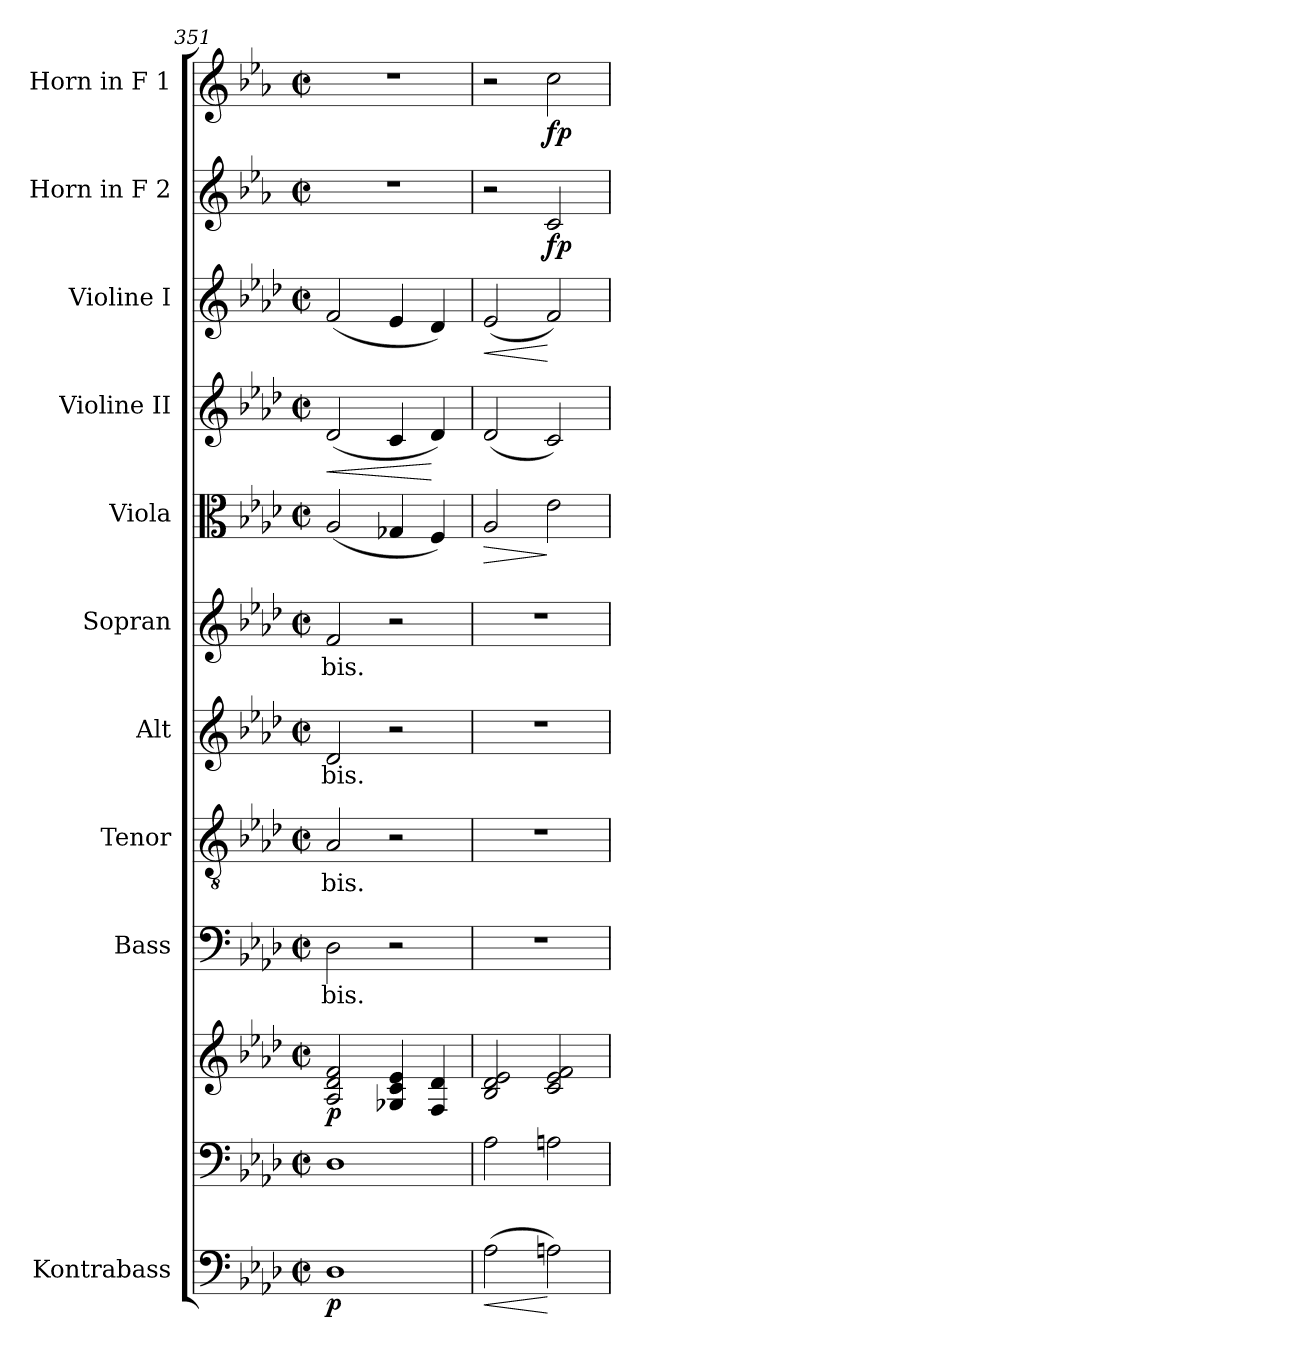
**kern	**dynam	**kern	**kern	**dynam	**kern	**text	**kern	**text	**kern	**text	**kern	**text	**kern	**dynam	**kern	**dynam	**kern	**dynam	**kern	**dynam	**kern	**dynam
*part11	*part11	*part10	*part10	*part10	*part9	*part9	*part8	*part8	*part7	*part7	*part6	*part6	*part5	*part5	*part4	*part4	*part3	*part3	*part2	*part2	*part1	*part1
*staff12	*staff12	*staff11	*staff10	*staff10/11	*staff9	*staff9	*staff8	*staff8	*staff7	*staff7	*staff6	*staff6	*staff5	*staff5	*staff4	*staff4	*staff3	*staff3	*staff2	*staff2	*staff1	*staff1
*I"Kontrabass	*	*	*	*	*I"Bass	*	*I"Tenor	*	*I"Alt	*	*I"Sopran	*	*I"Viola	*	*I"Violine II	*	*I"Violine I	*	*I"Horn in F 2	*	*I"Horn in F 1	*
*I'Kb.	*	*	*	*	*I'B	*	*I'T	*	*I'A	*	*I'S	*	*I'Vla.	*	*I'Vl. II	*	*I'Vl. I	*	*I'Hrn. 2	*	*I'Hrn. 1	*
*clefF4	*	*clefF4	*clefG2	*	*clefF4	*	*clefGv2	*	*clefG2	*	*clefG2	*	*clefC3	*	*clefG2	*	*clefG2	*	*clefG2	*	*clefG2	*
*ITrd7c12	*	*	*	*	*	*	*	*	*	*	*	*	*	*	*	*	*	*	*ITrd4c7	*	*ITrd4c7	*
*k[b-e-a-d-]	*	*k[b-e-a-d-]	*k[b-e-a-d-]	*	*k[b-e-a-d-]	*	*k[b-e-a-d-]	*	*k[b-e-a-d-]	*	*k[b-e-a-d-]	*	*k[b-e-a-d-]	*	*k[b-e-a-d-]	*	*k[b-e-a-d-]	*	*k[b-e-a-d-]	*	*k[b-e-a-d-]	*
*A-:	*	*A-:	*A-:	*	*A-:	*	*A-:	*	*A-:	*	*A-:	*	*A-:	*	*A-:	*	*A-:	*	*A-:	*	*A-:	*
*M2/2	*	*M2/2	*M2/2	*	*M2/2	*	*M2/2	*	*M2/2	*	*M2/2	*	*M2/2	*	*M2/2	*	*M2/2	*	*M2/2	*	*M2/2	*
*met(c|)	*	*met(c|)	*met(c|)	*	*met(c|)	*	*met(c|)	*	*met(c|)	*	*met(c|)	*	*met(c|)	*	*met(c|)	*	*met(c|)	*	*met(c|)	*	*met(c|)	*
=351	=351	=351	=351	=351	=351	=351	=351	=351	=351	=351	=351	=351	=351	=351	=351	=351	=351	=351	=351	=351	=351	=351
!	!LO:DY:b	!	!	!LO:DY:b	!	!LO:LY:b	!	!LO:LY:b	!	!LO:LY:b	!	!LO:LY:b	!	!	!	!LO:HP:b	!	!	!	!	!	!
1DD-	p	1D-	2A-/ 2d-/ 2f/	p	2D-\	-bis.	2A-/	-bis.	2d-/	-bis.	2f/	-bis.	(<2A-/	.	(<2d-/	<	(<2f/	.	1r	.	1r	.
.	.	.	4G-X/ 4c/ 4e-/	.	2r	.	2r	.	2r	.	2r	.	4G-X/	.	4c/	.	4e-/	.	.	.	.	.
.	.	.	4F/ 4d-/	.	.	.	.	.	.	.	.	.	4F/)	.	4d-/)	[	4d-/)	.	.	.	.	.
!!LO:PB:g=z
=352	=352	=352	=352	=352	=352	=352	=352	=352	=352	=352	=352	=352	=352	=352	=352	=352	=352	=352	=352	=352	=352	=352
!	!LO:HP:b	!	!	!	!	!	!	!	!	!	!	!	!	!LO:HP:b	!	!	!	!LO:HP:b	!	!	!	!
(>2AA-\	<	2A-\	2B-/ 2d-/ 2e-/	.	1r	.	1r	.	1r	.	1r	.	2A-/	>	(<2d-/	.	(<2e-/	<	2r	.	2r	.
!	!	!	!	!	!	!	!	!	!	!	!	!	!	!	!	!	!	!	!	!LO:DY:b	!	!LO:DY:b
2AAn\)	[	2An\	2c/ 2e-/ 2f/	.	.	.	.	.	.	.	.	.	2e-\	]	2c/)	.	2f/)	[	2F/	fp	2f\	fp
=	=	=	=	=	=	=	=	=	=	=	=	=	=	=	=	=	=	=	=	=	=	=
*-	*-	*-	*-	*-	*-	*-	*-	*-	*-	*-	*-	*-	*-	*-	*-	*-	*-	*-	*-	*-	*-	*-
